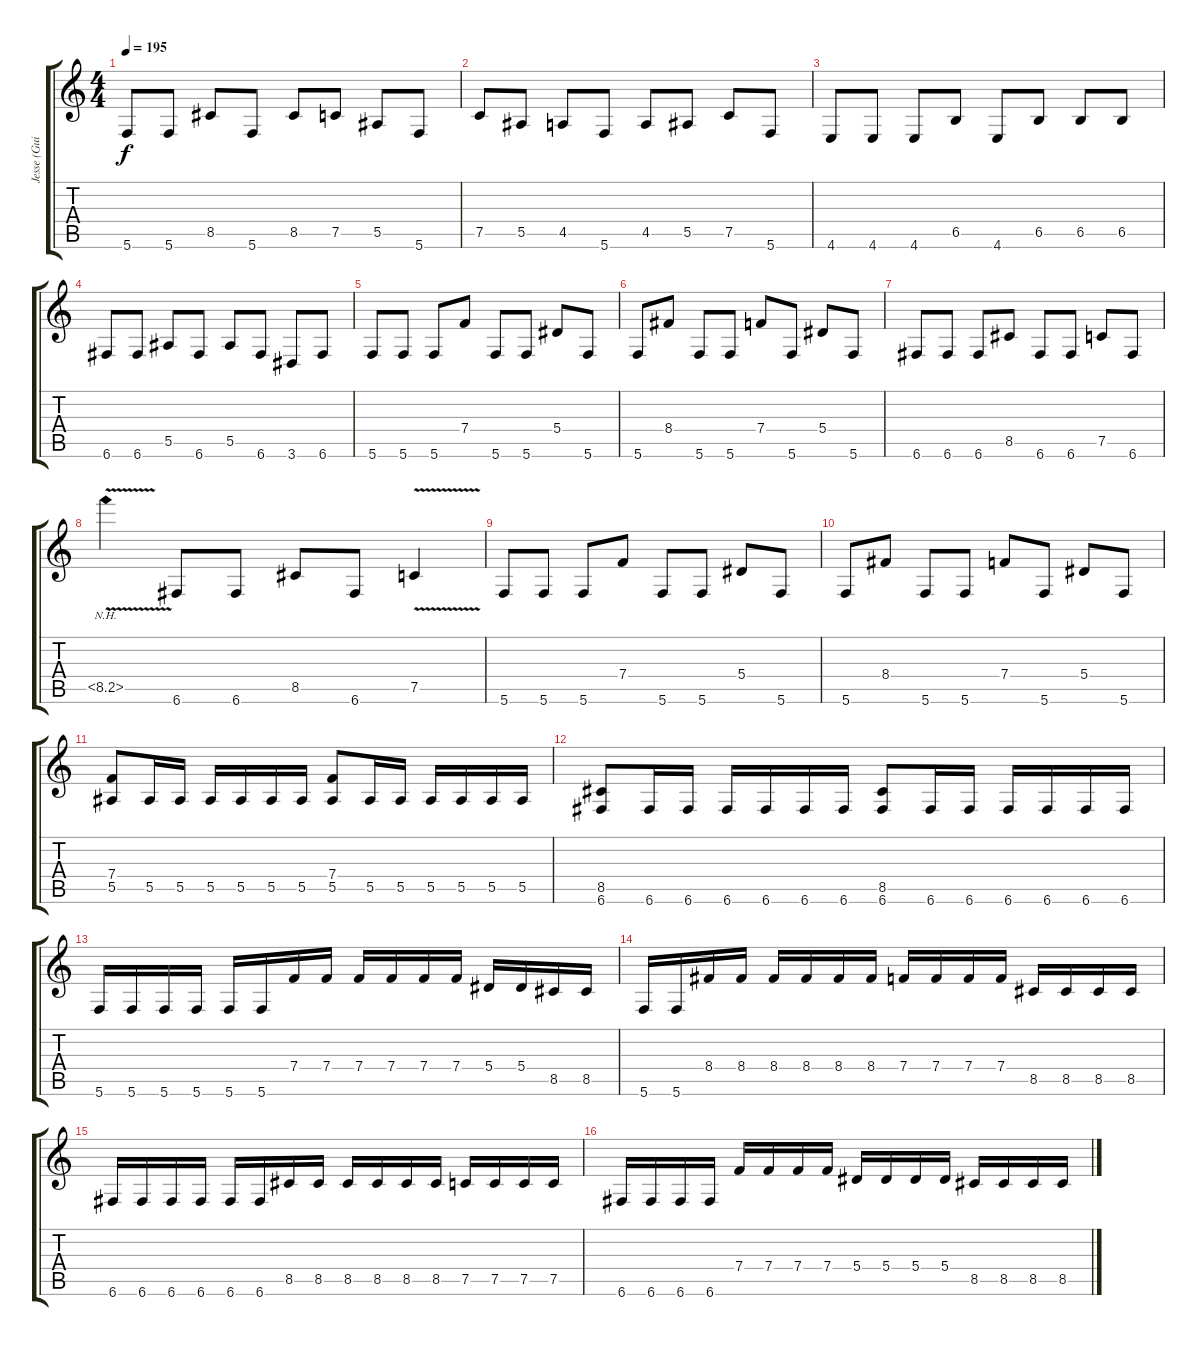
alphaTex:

\track ("Jesse (Guitar)" "Jesse (Gui") {instrument overdrivenguitar}
\staff {score tabs}
\tuning (C4 G3 Eb3 Bb2 F2 C2) {hide}
\ts (4 4)
\tempo 195
\clef g2
\ks c
5.6.8{dy f} 5.6.8 8.5.8 5.6.8 8.5.8 7.5.8 5.5.8 5.6.8 |
7.5.8 5.5.8 4.5.8 5.6.8 4.5.8 5.5.8 7.5.8 5.6.8 |
4.6.8 4.6.8 4.6.8 6.5.8 4.6.8 6.5.8 6.5.8 6.5.8 |
6.6.8 6.6.8 5.5.8 6.6.8 5.5.8 6.6.8 3.6.8 6.6.8 |
5.6.8 5.6.8 5.6.8 7.4.8 5.6.8 5.6.8 5.4.8 5.6.8 |
5.6.8 8.4.8 5.6.8 5.6.8 7.4.8 5.6.8 5.4.8 5.6.8 |
6.6.8 6.6.8 6.6.8 8.5.8 6.6.8 6.6.8 7.5.8 6.6.8 |
8.5{nh v}.4 6.6.8 6.6.8 8.5.8 6.6.8 7.5{v}.4 |
5.6.8 5.6.8 5.6.8 7.4.8 5.6.8 5.6.8 5.4.8 5.6.8 |
5.6.8 8.4.8 5.6.8 5.6.8 7.4.8 5.6.8 5.4.8 5.6.8 |
(7.4 5.5).8 5.5.16 5.5.16 5.5.16 5.5.16 5.5.16 5.5.16 (7.4 5.5).8 5.5.16 5.5.16 5.5.16 5.5.16 5.5.16 5.5.16 |
(8.5 6.6).8 6.6.16 6.6.16 6.6.16 6.6.16 6.6.16 6.6.16 (8.5 6.6).8 6.6.16 6.6.16 6.6.16 6.6.16 6.6.16 6.6.16 |
5.6.16 5.6.16 5.6.16 5.6.16 5.6.16 5.6.16 7.4.16 7.4.16 7.4.16 7.4.16 7.4.16 7.4.16 5.4.16 5.4.16 8.5.16 8.5.16 |
5.6.16 5.6.16 8.4.16 8.4.16 8.4.16 8.4.16 8.4.16 8.4.16 7.4.16 7.4.16 7.4.16 7.4.16 8.5.16 8.5.16 8.5.16 8.5.16 |
6.6.16 6.6.16 6.6.16 6.6.16 6.6.16 6.6.16 8.5.16 8.5.16 8.5.16 8.5.16 8.5.16 8.5.16 7.5.16 7.5.16 7.5.16 7.5.16 |
6.6.16 6.6.16 6.6.16 6.6.16 7.4.16 7.4.16 7.4.16 7.4.16 5.4.16 5.4.16 5.4.16 5.4.16 8.5.16 8.5.16 8.5.16 8.5.16
